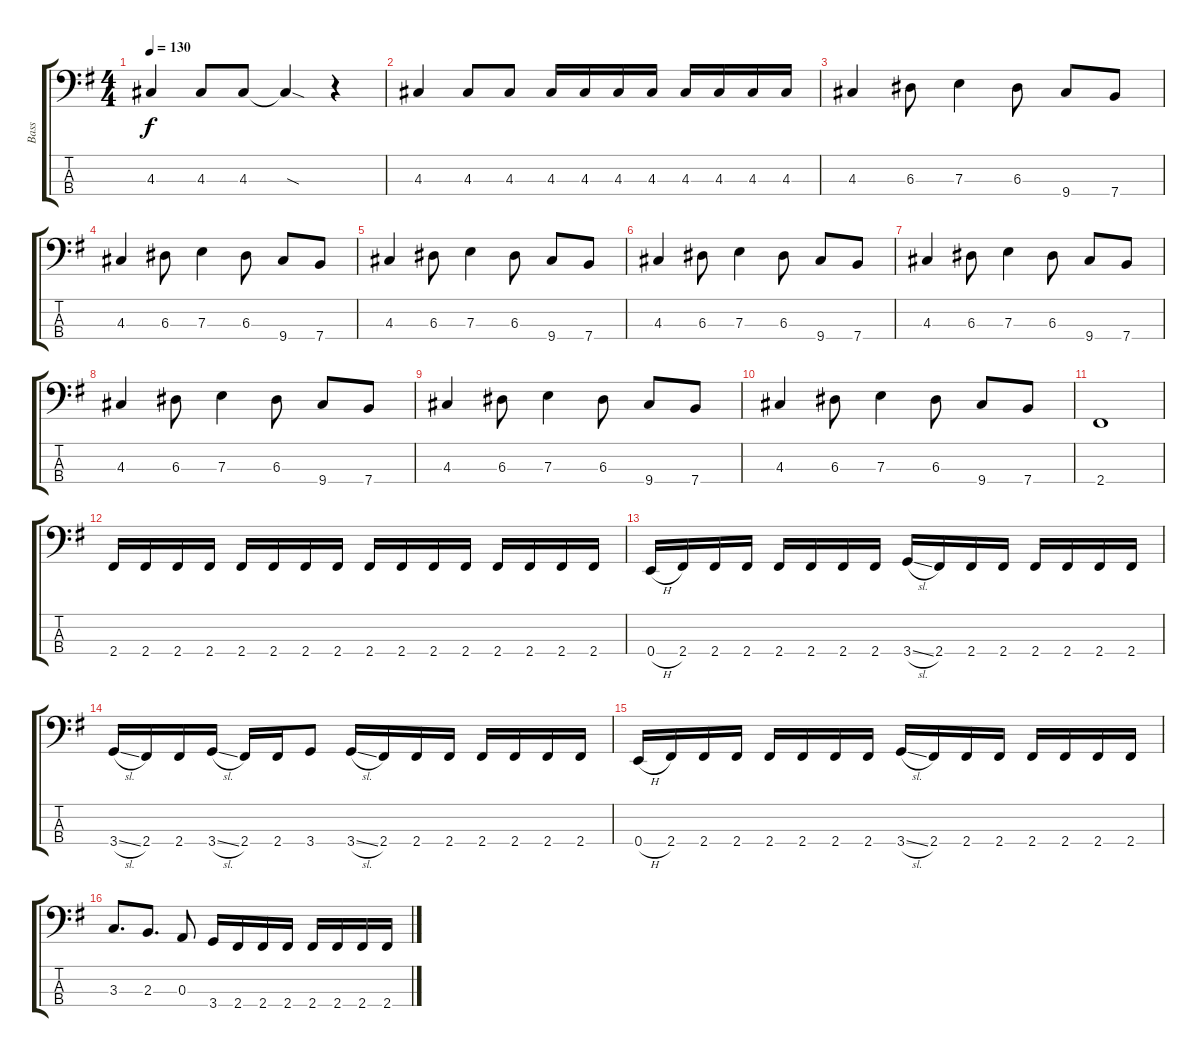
\track ("Bass" "Bass") {instrument electricbassfinger}
\staff {score tabs}
\tuning (G2 D2 A1 E1) {hide}
\ts (4 4)
\tempo 130
\clef f4
\ks g
4.3.4{dy f} 4.3.8 4.3.8 4.3{sod t}.4 r.4 |
4.3.4 4.3.8 4.3.8 4.3.16 4.3.16 4.3.16 4.3.16 4.3.16 4.3.16 4.3.16 4.3.16 |
4.3.4 6.3.8 7.3.4 6.3.8 9.4.8 7.4.8 |
4.3.4 6.3.8 7.3.4 6.3.8 9.4.8 7.4.8 |
4.3.4 6.3.8 7.3.4 6.3.8 9.4.8 7.4.8 |
4.3.4 6.3.8 7.3.4 6.3.8 9.4.8 7.4.8 |
4.3.4 6.3.8 7.3.4 6.3.8 9.4.8 7.4.8 |
4.3.4 6.3.8 7.3.4 6.3.8 9.4.8 7.4.8 |
4.3.4 6.3.8 7.3.4 6.3.8 9.4.8 7.4.8 |
4.3.4 6.3.8 7.3.4 6.3.8 9.4.8 7.4.8 |
2.4.1 |
2.4.16 2.4.16 2.4.16 2.4.16 2.4.16 2.4.16 2.4.16 2.4.16 2.4.16 2.4.16 2.4.16 2.4.16 2.4.16 2.4.16 2.4.16 2.4.16 |
0.4{h}.16 2.4.16 2.4.16 2.4.16 2.4.16 2.4.16 2.4.16 2.4.16 3.4{sl}.16 2.4.16 2.4.16 2.4.16 2.4.16 2.4.16 2.4.16 2.4.16 |
3.4{sl}.16 2.4.16 2.4.16 3.4{sl}.16 2.4.16 2.4.16 3.4.8 3.4{sl}.16 2.4.16 2.4.16 2.4.16 2.4.16 2.4.16 2.4.16 2.4.16 |
0.4{h}.16 2.4.16 2.4.16 2.4.16 2.4.16 2.4.16 2.4.16 2.4.16 3.4{sl}.16 2.4.16 2.4.16 2.4.16 2.4.16 2.4.16 2.4.16 2.4.16 |
3.3.8{d} 2.3.8{d} 0.3.8 3.4.16 2.4.16 2.4.16 2.4.16 2.4.16 2.4.16 2.4.16 2.4.16
